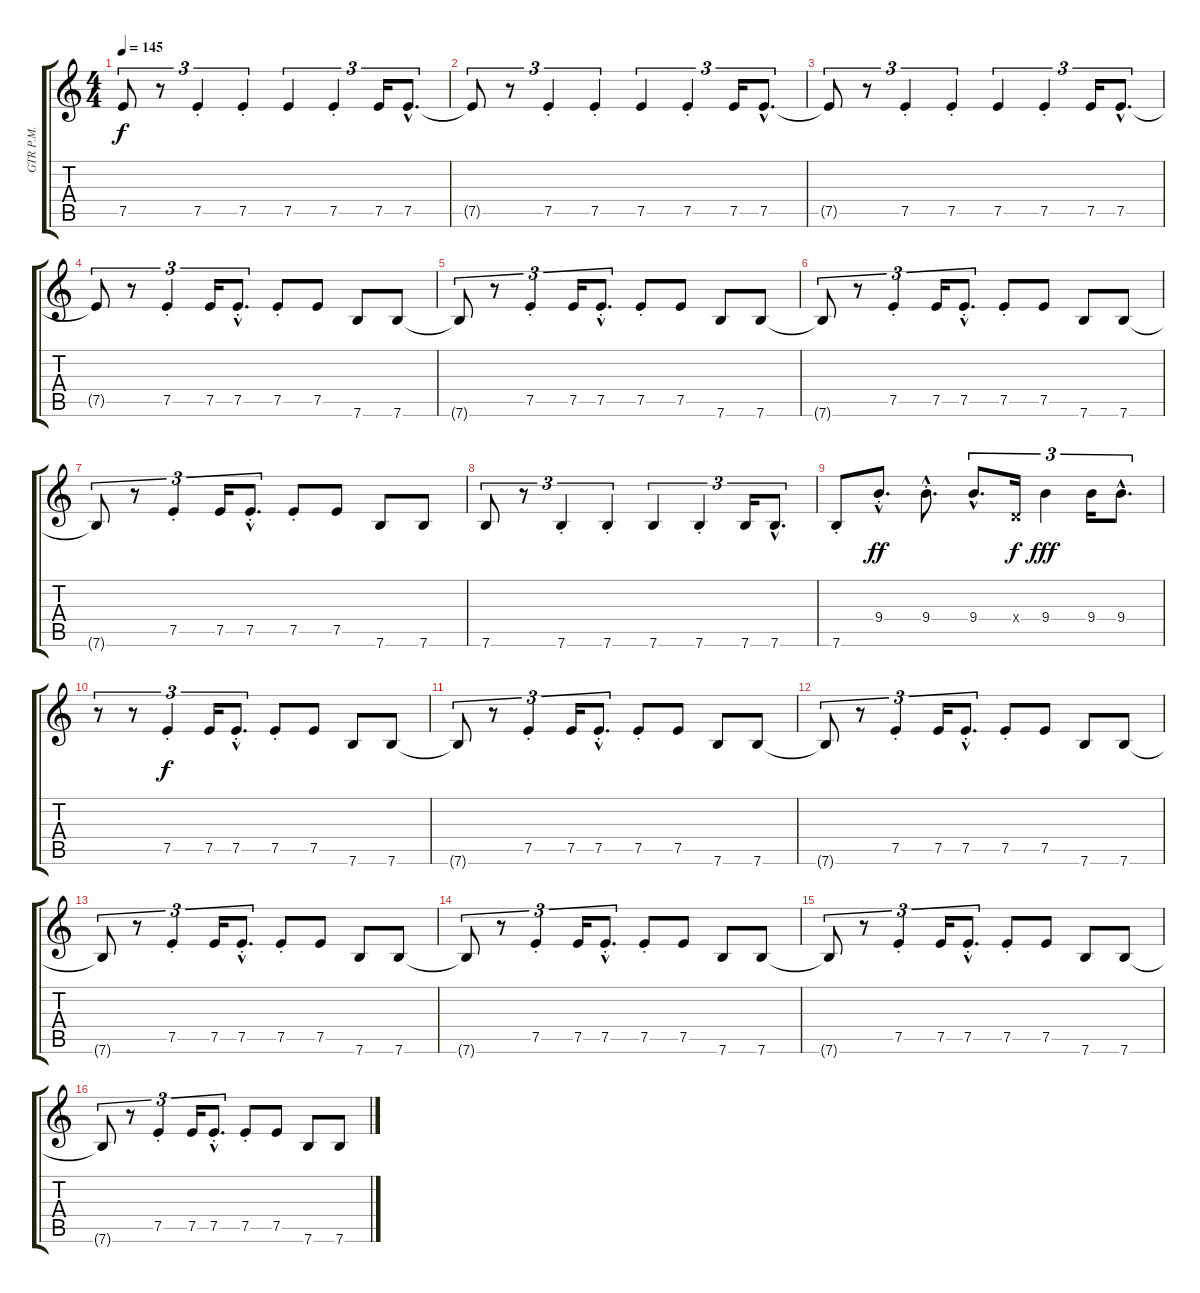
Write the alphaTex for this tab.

\track ("GTR P.M." "GTR P.M.") {instrument electricguitarmuted}
\staff {score tabs}
\tuning (E4 B3 G3 D3 A2 E2) {hide}
\ts (4 4)
\tempo 145
\clef g2
\ks c
7.5{t}.8{tu (3 2) dy f} r.8{tu (3 2)} 7.5{st}.4{tu (3 2)} 7.5{st}.4{tu (3 2)} 7.5.4{tu (3 2)} 7.5{st}.4{tu (3 2)} 7.5.16{tu (3 2)} 7.5{hac}.8{d tu (3 2)} |
7.5{t}.8{tu (3 2)} r.8{tu (3 2)} 7.5{st}.4{tu (3 2)} 7.5{st}.4{tu (3 2)} 7.5.4{tu (3 2)} 7.5{st}.4{tu (3 2)} 7.5.16{tu (3 2)} 7.5{hac}.8{d tu (3 2)} |
7.5{t}.8{tu (3 2)} r.8{tu (3 2)} 7.5{st}.4{tu (3 2)} 7.5{st}.4{tu (3 2)} 7.5.4{tu (3 2)} 7.5{st}.4{tu (3 2)} 7.5.16{tu (3 2)} 7.5{hac}.8{d tu (3 2)} |
7.5{t}.8{tu (3 2)} r.8{tu (3 2)} 7.5{st}.4{tu (3 2)} 7.5.16{tu (3 2)} 7.5{hac st}.8{d tu (3 2)} 7.5{st}.8 7.5.8 7.6.8 7.6.8 |
7.6{t}.8{tu (3 2)} r.8{tu (3 2)} 7.5{st}.4{tu (3 2)} 7.5.16{tu (3 2)} 7.5{hac st}.8{d tu (3 2)} 7.5{st}.8 7.5.8 7.6.8 7.6.8 |
7.6{t}.8{tu (3 2)} r.8{tu (3 2)} 7.5{st}.4{tu (3 2)} 7.5.16{tu (3 2)} 7.5{hac st}.8{d tu (3 2)} 7.5{st}.8 7.5.8 7.6.8 7.6.8 |
7.6{t}.8{tu (3 2)} r.8{tu (3 2)} 7.5{st}.4{tu (3 2)} 7.5.16{tu (3 2)} 7.5{hac st}.8{d tu (3 2)} 7.5{st}.8 7.5.8 7.6.8 7.6.8 |
7.6.8{tu (3 2)} r.8{tu (3 2)} 7.6{st}.4{tu (3 2)} 7.6{st}.4{tu (3 2)} 7.6.4{tu (3 2)} 7.6{st}.4{tu (3 2)} 7.6.16{tu (3 2)} 7.6{hac}.8{d tu (3 2)} |
7.6{st}.8 9.4{hac st}.8{d dy ff} 9.4{hac st}.8{d} 9.4{hac}.8{d tu (3 2)} 0.4{x}.16{tu (3 2) dy f} 9.4.4{tu (3 2) dy fff} 9.4.16{tu (3 2)} 9.4{hac}.8{d tu (3 2)} |
r.8{tu (3 2)} r.8{tu (3 2)} 7.5{st}.4{tu (3 2) dy f} 7.5.16{tu (3 2)} 7.5{hac st}.8{d tu (3 2)} 7.5{st}.8 7.5.8 7.6.8 7.6.8 |
7.6{t}.8{tu (3 2)} r.8{tu (3 2)} 7.5{st}.4{tu (3 2)} 7.5.16{tu (3 2)} 7.5{hac st}.8{d tu (3 2)} 7.5{st}.8 7.5.8 7.6.8 7.6.8 |
7.6{t}.8{tu (3 2)} r.8{tu (3 2)} 7.5{st}.4{tu (3 2)} 7.5.16{tu (3 2)} 7.5{hac st}.8{d tu (3 2)} 7.5{st}.8 7.5.8 7.6.8 7.6.8 |
7.6{t}.8{tu (3 2)} r.8{tu (3 2)} 7.5{st}.4{tu (3 2)} 7.5.16{tu (3 2)} 7.5{hac st}.8{d tu (3 2)} 7.5{st}.8 7.5.8 7.6.8 7.6.8 |
7.6{t}.8{tu (3 2)} r.8{tu (3 2)} 7.5{st}.4{tu (3 2)} 7.5.16{tu (3 2)} 7.5{hac st}.8{d tu (3 2)} 7.5{st}.8 7.5.8 7.6.8 7.6.8 |
7.6{t}.8{tu (3 2)} r.8{tu (3 2)} 7.5{st}.4{tu (3 2)} 7.5.16{tu (3 2)} 7.5{hac st}.8{d tu (3 2)} 7.5{st}.8 7.5.8 7.6.8 7.6.8 |
7.6{t}.8{tu (3 2)} r.8{tu (3 2)} 7.5{st}.4{tu (3 2)} 7.5.16{tu (3 2)} 7.5{hac st}.8{d tu (3 2)} 7.5{st}.8 7.5.8 7.6.8 7.6.8
